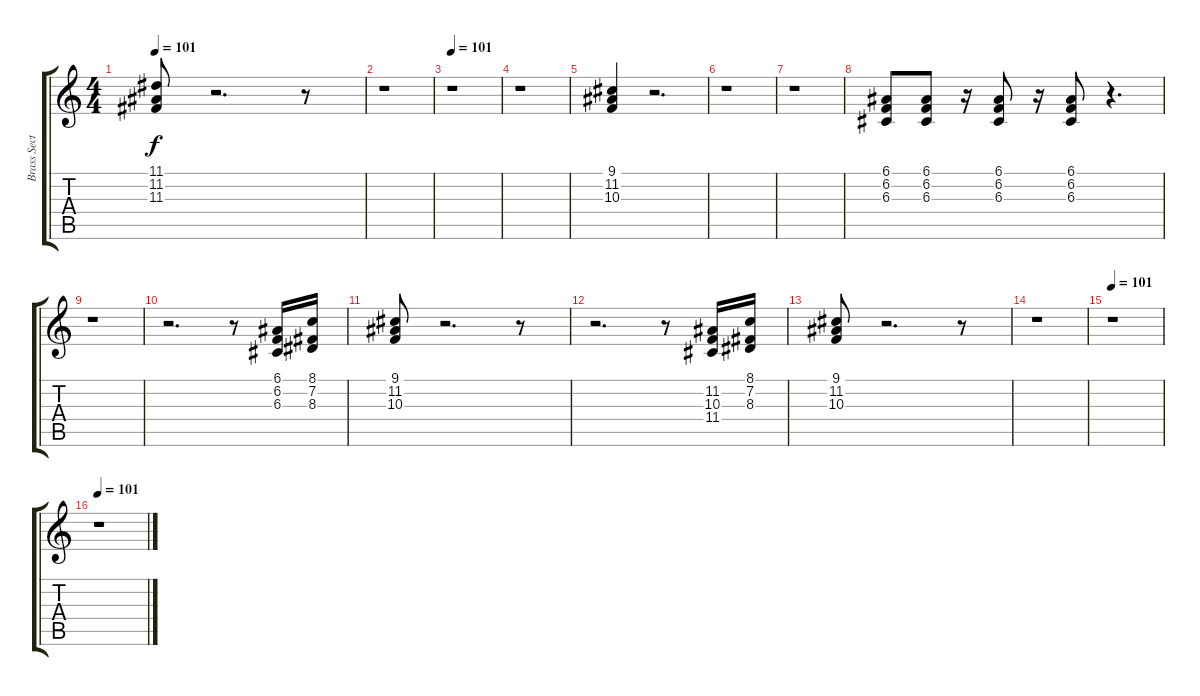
\track ("Brass Section" "Brass Sect") {instrument brasssection}
\staff {score tabs}
\tuning (E4 B3 G3 D3 A2 E2) {hide}
\ts (4 4)
\tempo 101
\clef g2
\ks c
(11.1 11.2 11.3).8{dy f} r.2{d} r.8 |
r.1 |
\tempo 101
r.1 |
r.1 |
(9.1 11.2 10.3).4 r.2{d} |
r.1 |
r.1 |
(6.1 6.2 6.3).8 (6.1 6.2 6.3).8 r.16 (6.1 6.2 6.3).8 r.16 (6.1 6.2 6.3).8 r.4{d} |
r.1 |
r.2{d} r.8 (6.1 6.2 6.3).16 (8.1 7.2 8.3).16 |
(9.1 11.2 10.3).8 r.2{d} r.8 |
r.2{d} r.8 (11.2 10.3 11.4).16 (8.1 7.2 8.3).16 |
(9.1 11.2 10.3).8 r.2{d} r.8 |
r.1 |
\tempo 101
r.1 |
\tempo 101
r.1
